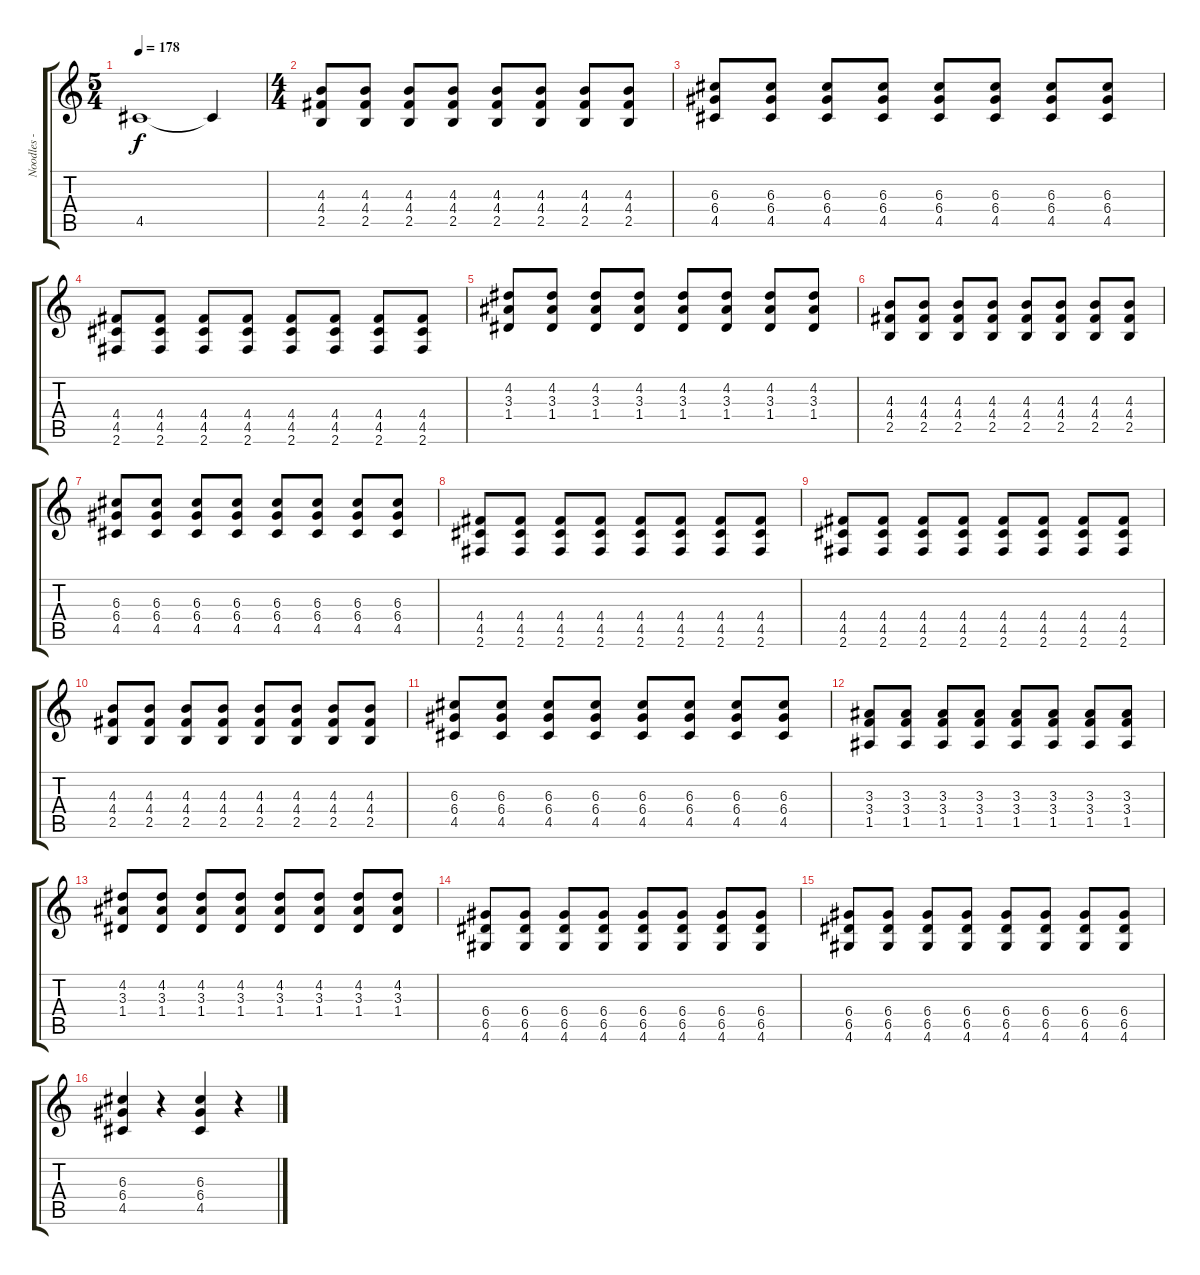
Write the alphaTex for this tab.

\track ("Noodles - Guitar" "Noodles - ") {instrument distortionguitar}
\staff {score tabs}
\tuning (E4 B3 G3 D3 A2 E2) {hide}
\ts (5 4)
\tempo 178
\clef g2
\ks c
4.5{t}.1{dy f} 4.5{t}.4 |
\ts (4 4)
(4.3 4.4 2.5).8 (4.3 4.4 2.5).8 (4.3 4.4 2.5).8 (4.3 4.4 2.5).8 (4.3 4.4 2.5).8 (4.3 4.4 2.5).8 (4.3 4.4 2.5).8 (4.3 4.4 2.5).8 |
(6.3 6.4 4.5).8 (6.3 6.4 4.5).8 (6.3 6.4 4.5).8 (6.3 6.4 4.5).8 (6.3 6.4 4.5).8 (6.3 6.4 4.5).8 (6.3 6.4 4.5).8 (6.3 6.4 4.5).8 |
(4.4 4.5 2.6).8 (4.4 4.5 2.6).8 (4.4 4.5 2.6).8 (4.4 4.5 2.6).8 (4.4 4.5 2.6).8 (4.4 4.5 2.6).8 (4.4 4.5 2.6).8 (4.4 4.5 2.6).8 |
(4.2 3.3 1.4).8 (4.2 3.3 1.4).8 (4.2 3.3 1.4).8 (4.2 3.3 1.4).8 (4.2 3.3 1.4).8 (4.2 3.3 1.4).8 (4.2 3.3 1.4).8 (4.2 3.3 1.4).8 |
(4.3 4.4 2.5).8 (4.3 4.4 2.5).8 (4.3 4.4 2.5).8 (4.3 4.4 2.5).8 (4.3 4.4 2.5).8 (4.3 4.4 2.5).8 (4.3 4.4 2.5).8 (4.3 4.4 2.5).8 |
(6.3 6.4 4.5).8 (6.3 6.4 4.5).8 (6.3 6.4 4.5).8 (6.3 6.4 4.5).8 (6.3 6.4 4.5).8 (6.3 6.4 4.5).8 (6.3 6.4 4.5).8 (6.3 6.4 4.5).8 |
(4.4 4.5 2.6).8 (4.4 4.5 2.6).8 (4.4 4.5 2.6).8 (4.4 4.5 2.6).8 (4.4 4.5 2.6).8 (4.4 4.5 2.6).8 (4.4 4.5 2.6).8 (4.4 4.5 2.6).8 |
(4.4 4.5 2.6).8 (4.4 4.5 2.6).8 (4.4 4.5 2.6).8 (4.4 4.5 2.6).8 (4.4 4.5 2.6).8 (4.4 4.5 2.6).8 (4.4 4.5 2.6).8 (4.4 4.5 2.6).8 |
(4.3 4.4 2.5).8 (4.3 4.4 2.5).8 (4.3 4.4 2.5).8 (4.3 4.4 2.5).8 (4.3 4.4 2.5).8 (4.3 4.4 2.5).8 (4.3 4.4 2.5).8 (4.3 4.4 2.5).8 |
(6.3 6.4 4.5).8 (6.3 6.4 4.5).8 (6.3 6.4 4.5).8 (6.3 6.4 4.5).8 (6.3 6.4 4.5).8 (6.3 6.4 4.5).8 (6.3 6.4 4.5).8 (6.3 6.4 4.5).8 |
(3.3 3.4 1.5).8 (3.3 3.4 1.5).8 (3.3 3.4 1.5).8 (3.3 3.4 1.5).8 (3.3 3.4 1.5).8 (3.3 3.4 1.5).8 (3.3 3.4 1.5).8 (3.3 3.4 1.5).8 |
(4.2 3.3 1.4).8 (4.2 3.3 1.4).8 (4.2 3.3 1.4).8 (4.2 3.3 1.4).8 (4.2 3.3 1.4).8 (4.2 3.3 1.4).8 (4.2 3.3 1.4).8 (4.2 3.3 1.4).8 |
(6.4 6.5 4.6).8 (6.4 6.5 4.6).8 (6.4 6.5 4.6).8 (6.4 6.5 4.6).8 (6.4 6.5 4.6).8 (6.4 6.5 4.6).8 (6.4 6.5 4.6).8 (6.4 6.5 4.6).8 |
(6.4 6.5 4.6).8 (6.4 6.5 4.6).8 (6.4 6.5 4.6).8 (6.4 6.5 4.6).8 (6.4 6.5 4.6).8 (6.4 6.5 4.6).8 (6.4 6.5 4.6).8 (6.4 6.5 4.6).8 |
(6.3 6.4 4.5).4 r.4 (6.3 6.4 4.5).4 r.4
